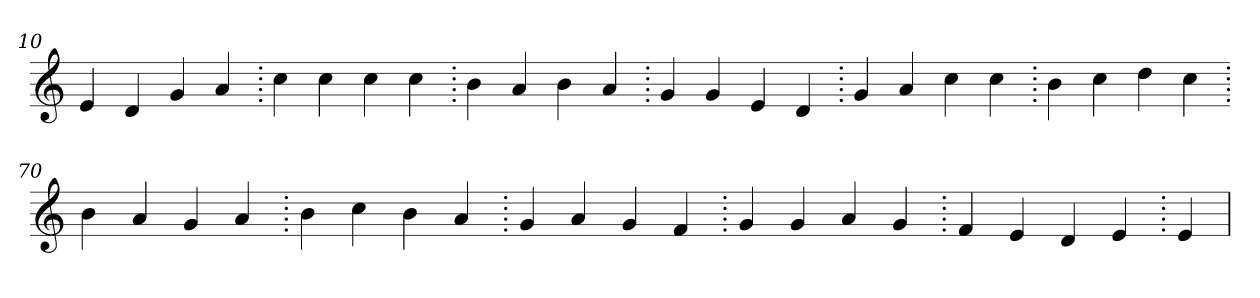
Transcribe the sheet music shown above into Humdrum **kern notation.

**kern
*part1
*staff1
*clefG2
=10.
4e
4d
4g
4a
=20.
4cc
4cc
4cc
4cc
=30.
4b
4a
4b
4a
=40.
4g
4g
4e
4d
=50.
4g
4a
4cc
4cc
=60.
4b
4cc
4dd
4cc
=70.
4b
4a
4g
4a
=80.
4b
4cc
4b
4a
=90.
4g
4a
4g
4f
=100.
4g
4g
4a
4g
=110.
4f
4e
4d
4e
=120.
4e
=
*-
